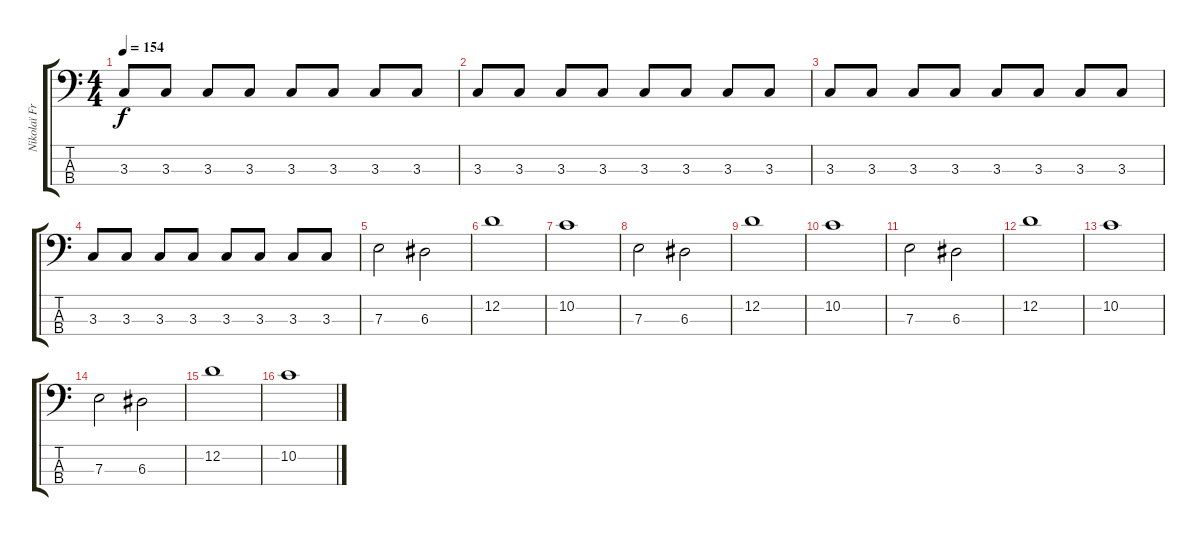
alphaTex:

\track ("Nikolaï Fraiture" "Nikolaï Fr") {instrument electricbasspick}
\staff {score tabs}
\tuning (G2 D2 A1 E1) {hide}
\ts (4 4)
\tempo 154
\clef f4
\ks c
3.3.8{dy f} 3.3.8 3.3.8 3.3.8 3.3.8 3.3.8 3.3.8 3.3.8 |
3.3.8 3.3.8 3.3.8 3.3.8 3.3.8 3.3.8 3.3.8 3.3.8 |
3.3.8 3.3.8 3.3.8 3.3.8 3.3.8 3.3.8 3.3.8 3.3.8 |
3.3.8 3.3.8 3.3.8 3.3.8 3.3.8 3.3.8 3.3.8 3.3.8 |
7.3.2 6.3.2 |
12.2.1 |
10.2.1 |
7.3.2 6.3.2 |
12.2.1 |
10.2.1 |
7.3.2 6.3.2 |
12.2.1 |
10.2.1 |
7.3.2 6.3.2 |
12.2.1 |
10.2.1
